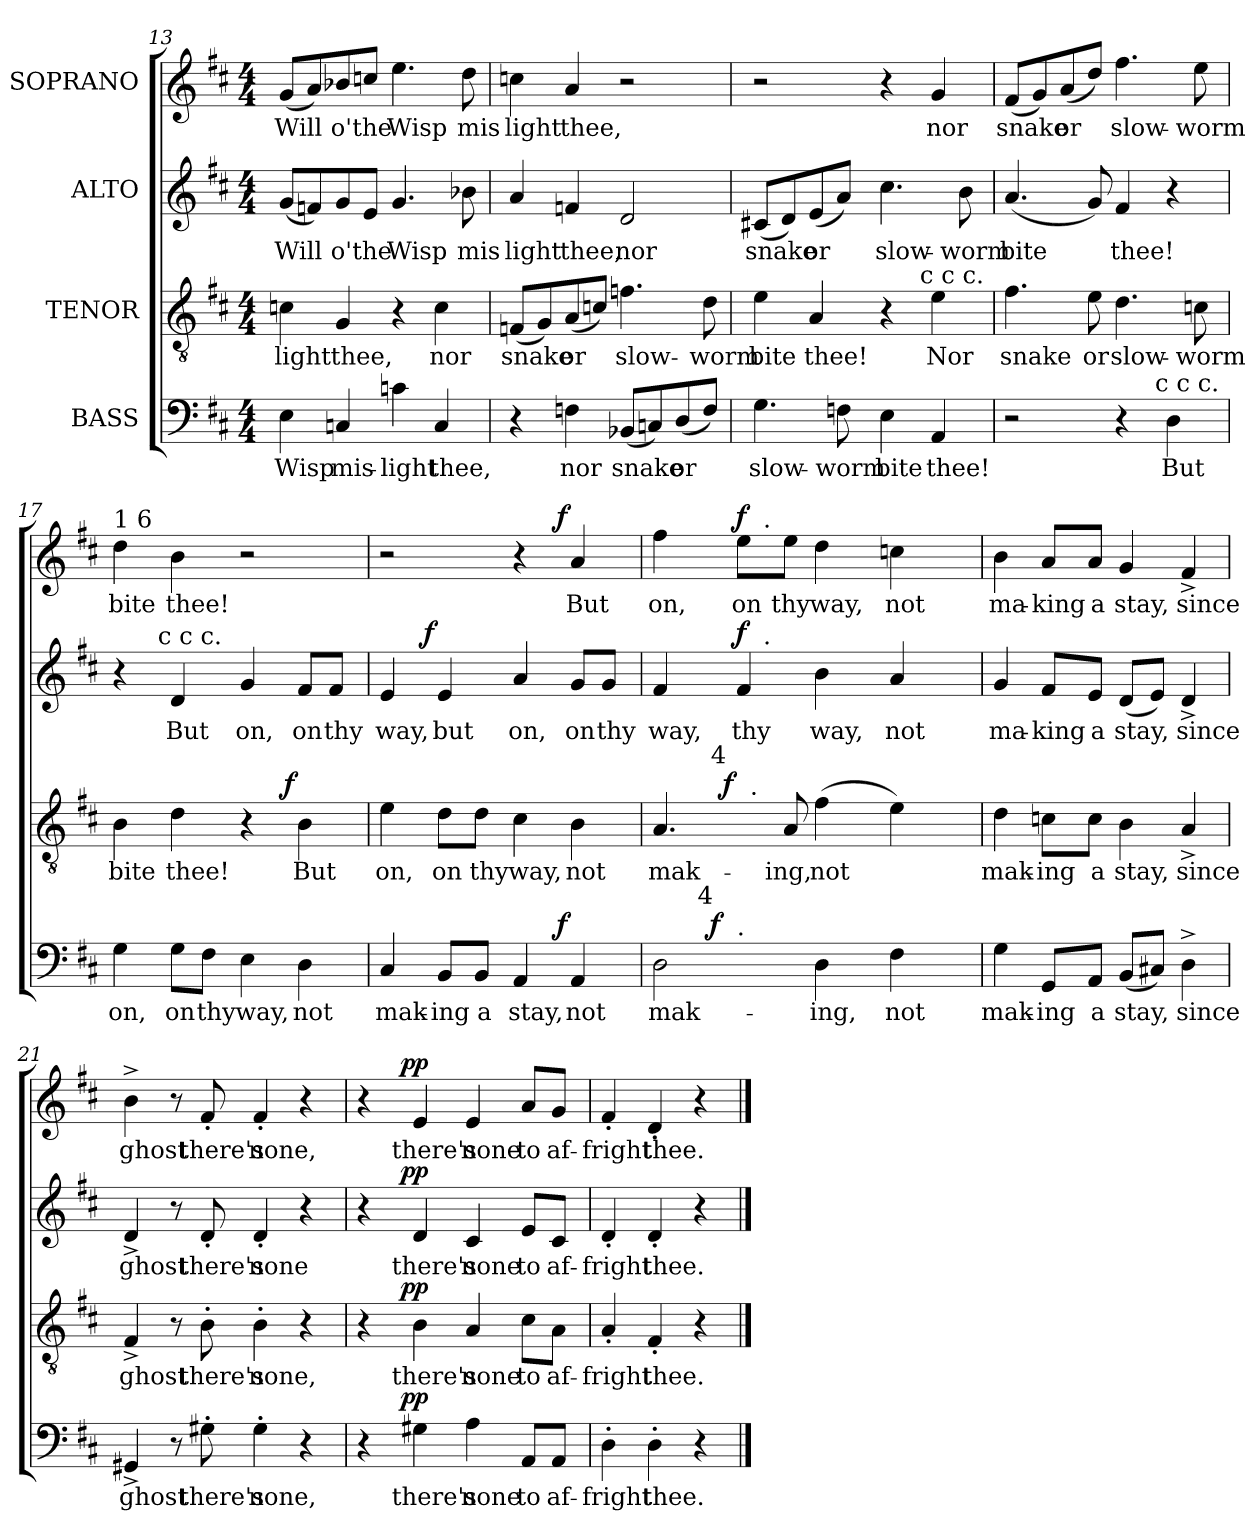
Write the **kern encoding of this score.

**kern	**text	**dynam	**kern	**text	**dynam	**kern	**text	**dynam	**kern	**text	**dynam
*part4	*part4	*part4	*part3	*part3	*part3	*part2	*part2	*part2	*part1	*part1	*part1
*staff4	*staff4	*staff4	*staff3	*staff3	*staff3	*staff2	*staff2	*staff2	*staff1	*staff1	*staff1
*I"BASS	*	*	*I"TENOR	*	*	*I"ALTO	*	*	*I"SOPRANO	*	*
!!LO:PB:g=z
*clefF4	*	*	*clefGv2	*	*	*clefG2	*	*	*clefG2	*	*
*k[f#c#]	*	*	*k[f#c#]	*	*	*k[f#c#]	*	*	*k[f#c#]	*	*
*D:	*	*	*D:	*	*	*D:	*	*	*D:	*	*
*M4/4	*	*	*M4/4	*	*	*M4/4	*	*	*M4/4	*	*
=13	=13	=13	=13	=13	=13	=13	=13	=13	=13	=13	=13
!	!LO:LY:b	!	!	!LO:LY:b	!	!	!LO:LY:b	!	!	!LO:LY:b	!
4E\	Wisp	.	4cn\	light	.	(<8g/L	Will	.	(<8g/L	Will	.
.	.	.	.	.	.	8fn/)	.	.	8a/)	.	.
!	!LO:LY:b	!	!	!LO:LY:b	!	!	!LO:LY:b	!	!	!LO:LY:b	!
4Cn/	mis-	.	4G/	thee,	.	8g/	o'	.	8b-X/	o'	.
!	!	!	!	!	!	!	!LO:LY:b	!	!	!LO:LY:b	!
.	.	.	.	.	.	8e/J	the	.	8ccn/J	the	.
!	!LO:LY:b	!	!	!	!	!	!LO:LY:b	!	!	!LO:LY:b	!
4cn\	-light	.	4r	.	.	4.g/	Wisp	.	4.ee\	Wisp	.
!	!LO:LY:b	!	!	!LO:LY:b	!	!	!	!	!	!	!
4C/	thee,	.	4c\	nor	.	.	.	.	.	.	.
!	!	!	!	!	!	!	!LO:LY:b	!	!	!LO:LY:b	!
.	.	.	.	.	.	8b-X\	mis	.	8dd\	mis	.
=14	=14	=14	=14	=14	=14	=14	=14	=14	=14	=14	=14
!	!	!	!	!LO:LY:b	!	!	!LO:LY:b	!	!	!LO:LY:b	!
4r	.	.	(<8Fn/L	snake	.	4a/	light	.	4ccn\	light	.
.	.	.	8G/)	.	.	.	.	.	.	.	.
!	!LO:LY:b	!	!	!LO:LY:b	!	!	!LO:LY:b	!	!	!LO:LY:b	!
4Fn\	nor	.	(<8A/	or	.	4fn/	thee,	.	4a/	thee,	.
.	.	.	8cn/J)	.	.	.	.	.	.	.	.
!	!LO:LY:b	!	!	!LO:LY:b	!	!	!LO:LY:b	!	!	!	!
(<8BB-X/L	snake	.	4.fn\	slow-	.	2d/	nor	.	2r	.	.
8Cn/)	.	.	.	.	.	.	.	.	.	.	.
!	!LO:LY:b	!	!	!	!	!	!	!	!	!	!
(<8D/	or	.	.	.	.	.	.	.	.	.	.
!	!	!	!	!LO:LY:b	!	!	!	!	!	!	!
8F/J)	.	.	8d\	-worm	.	.	.	.	.	.	.
=15	=15	=15	=15	=15	=15	=15	=15	=15	=15	=15	=15
!	!LO:LY:b	!	!	!LO:LY:b	!	!	!LO:LY:b	!	!	!	!
*	*	*	*^	*	*	*	*	*	*	*	*
4.G\	slow-	.	4e\	2ryy	bite	.	(<8c#X/L	snake	.	2r	.	.
.	.	.	.	.	.	.	8d/)	.	.	.	.	.
!	!	!	!	!	!LO:LY:b	!	!	!LO:LY:b	!	!	!	!
.	.	.	4A/	.	thee!	.	(<8e/	or	.	.	.	.
!	!LO:LY:b	!	!	!	!	!	!	!	!	!	!	!
8Fn\	-worm	.	.	.	.	.	8a/J)	.	.	.	.	.
!	!LO:LY:b	!	!	!	!	!	!	!LO:LY:b	!	!	!	!
4E\	bite	.	4r	8..ryy	.	.	4.cc#\	slow-	.	4r	.	.
!	!	!	!	!LO:TX:a:t=c c c.	!	!	!	!	!	!	!	!
.	.	.	.	4ryy	.	.	.	.	.	.	.	.
!	!LO:LY:b	!	!	!	!LO:LY:b	!	!	!	!	!	!LO:LY:b	!
4AA/	thee!	.	4e\	.	Nor	.	.	.	.	4g/	nor	.
!	!	!	!	!	!	!	!	!LO:LY:b	!	!	!	!
.	.	.	.	.	.	.	8b\	-worm	.	.	.	.
.	.	.	.	32ryy	.	.	.	.	.	.	.	.
=16	=16	=16	=16	=16	=16	=16	=16	=16	=16	=16	=16	=16
!	!	!	!	!	!LO:LY:b	!	!	!LO:LY:b	!	!	!LO:LY:b	!
*^	*	*	*v	*v	*	*	*	*	*	*	*	*
2r	2ryy	.	.	4.f#\	snake	.	(<4.a/	bite	.	(<8f#/L	snake	.
.	.	.	.	.	.	.	.	.	.	8g/)	.	.
!	!	!	!	!	!	!	!	!	!	!	!LO:LY:b	!
.	.	.	.	.	.	.	.	.	.	(<8a/	or	.
!	!	!	!	!	!LO:LY:b	!	!	!	!	!	!	!
.	.	.	.	8e\	or	.	8g/)	.	.	8dd/J)	.	.
!	!	!	!	!	!LO:LY:b	!	!	!LO:LY:b	!	!	!LO:LY:b	!
4r	8..ryy	.	.	4.d\	slow-	.	4f#/	thee!	.	4.ff#\	slow-	.
!	!LO:TX:a:t=c c c.	!	!	!	!	!	!	!	!	!	!	!
.	4ryy	.	.	.	.	.	.	.	.	.	.	.
!	!	!LO:LY:b	!	!	!	!	!	!	!	!	!	!
4D\	.	But	.	.	.	.	4r	.	.	.	.	.
!	!	!	!	!	!LO:LY:b	!	!	!	!	!	!LO:LY:b	!
.	.	.	.	8cn\	-worm	.	.	.	.	8ee\	-worm	.
.	32ryy	.	.	.	.	.	.	.	.	.	.	.
!!LO:LB:g=z
=17	=17	=17	=17	=17	=17	=17	=17	=17	=17	=17	=17	=17
!	!	!	!	!	!	!	!	!	!	!LO:TX:a:t=1 6	!	!
!	!	!LO:LY:b	!	!	!LO:LY:b	!	!	!	!	!	!LO:LY:b	!
*v	*v	*	*	*^	*	*	*^	*	*	*	*	*
4G\	on,	.	4B\	2ryy	bite	.	4r	8..ryy	.	.	4dd\	bite	.
!	!	!	!	!	!	!	!	!LO:TX:a:t=c c c.	!	!	!	!	!
.	.	.	.	.	.	.	.	2ryy	.	.	.	.	.
!	!LO:LY:b	!	!	!	!LO:LY:b	!	!	!	!LO:LY:b	!	!	!LO:LY:b	!
8G\L	on	.	4d\	.	thee!	.	4d/	.	But	.	4b\	thee!	.
!	!LO:LY:b	!	!	!	!	!	!	!	!	!	!	!	!
8F#\J	thy	.	.	.	.	.	.	.	.	.	.	.	.
!	!LO:LY:b	!	!	!	!	!	!	!	!LO:LY:b	!	!	!	!
4E\	way,	.	4r	8..ryy	.	.	4g/	.	on,	.	2r	.	.
!	!	!	!	!	!	!LO:DY:a	!	!	!	!	!	!	!
.	.	.	.	4ryy	.	f	.	4ryy	.	.	.	.	.
!	!LO:LY:b	!	!	!	!LO:LY:b	!	!	!	!LO:LY:b	!	!	!	!
4D\	not	.	4B\	.	But	.	8f#/L	.	on	.	.	.	.
!	!	!	!	!	!	!	!	!	!LO:LY:b	!	!	!	!
.	.	.	.	.	.	.	8f#/J	.	thy	.	.	.	.
.	.	.	.	32ryy	.	.	.	32ryy	.	.	.	.	.
=18	=18	=18	=18	=18	=18	=18	=18	=18	=18	=18	=18	=18	=18
!	!LO:LY:b	!	!	!	!LO:LY:b	!	!	!	!LO:LY:b	!	!	!	!
*^	*	*	*v	*v	*	*	*	*	*	*	*^	*	*
4C#/	2ryy	mak-	.	4e\	on,	.	4e/	8..ryy	way,	.	2r	2ryy	.	.
!	!	!	!	!	!	!	!	!	!	!LO:DY:a	!	!	!	!
.	.	.	.	.	.	.	.	2ryy	.	f	.	.	.	.
!	!	!LO:LY:b	!	!	!LO:LY:b	!	!	!	!LO:LY:b	!	!	!	!	!
8BB/L	.	-ing	.	8d\L	on	.	4e/	.	but	.	.	.	.	.
!	!	!LO:LY:b	!	!	!LO:LY:b	!	!	!	!	!	!	!	!	!
8BB/J	.	a	.	8d\J	thy	.	.	.	.	.	.	.	.	.
!	!	!LO:LY:b	!	!	!LO:LY:b	!	!	!	!LO:LY:b	!	!	!	!	!
4AA/	8..ryy	stay,	.	4c#\	way,	.	4a/	.	on,	.	4r	8..ryy	.	.
!	!	!	!LO:DY:a	!	!	!	!	!	!	!	!	!	!	!LO:DY:a
.	4ryy	.	f	.	.	.	.	4ryy	.	.	.	4ryy	.	f
!	!	!LO:LY:b	!	!	!LO:LY:b	!	!	!	!LO:LY:b	!	!	!	!LO:LY:b	!
4AA/	.	not	.	4B\	not	.	8g/L	.	on	.	4a/	.	But	.
!	!	!	!	!	!	!	!	!	!LO:LY:b	!	!	!	!	!
.	.	.	.	.	.	.	8g/J	.	thy	.	.	.	.	.
.	32ryy	.	.	.	.	.	.	32ryy	.	.	.	32ryy	.	.
=19	=19	=19	=19	=19	=19	=19	=19	=19	=19	=19	=19	=19	=19	=19
!	!	!LO:LY:b	!	!	!LO:LY:b	!	!	!	!LO:LY:b	!	!	!	!LO:LY:b	!
*^	*	*	*	*^	*	*	*	*	*	*	*	*	*	*
*	*	*^	*	*	*	*^	*	*	*	*	*	*	*	*	*	*
*	*	*	*	*	*	*	*	*^	*	*	*	*	*	*	*	*	*	*
2D\	8.ryy	8ryy	4ryy	mak-	.	4.A/	8..ryy	8.ryy	4ryy	mak-	.	4f#/	4ryy	way,	.	4ff#\	4ryy	on,	.
.	.	32ryy	.	.	.	.	.	.	.	.	.	.	.	.	.	.	.	.	.
!	!	!LO:TX:a:t=4	!	!	!	!	!	!	!	!	!	!	!	!	!	!	!	!	!
.	.	2ryy	.	.	.	.	.	.	.	.	.	.	.	.	.	.	.	.	.
!	!	!	!	!	!	!	!	!LO:TX:a:t=4	!	!	!	!	!	!	!	!	!	!	!
!	!	!	!	!	!LO:DY:a	!	!	!	!	!	!	!	!	!	!	!	!	!	!
.	2ryy	.	.	.	f	.	.	2ryy	.	.	.	.	.	.	.	.	.	.	.
!	!	!	!	!	!	!	!	!	!	!	!LO:DY:a	!	!	!	!	!	!	!	!
.	.	.	.	.	.	.	2ryy	.	.	.	f	.	.	.	.	.	.	.	.
!	!	!	!LO:TX:a:t=.	!	!	!	!	!	!	!	!	!	!	!	!	!	!	!	!
!	!	!	!	!	!	!	!	!	!	!	!	!	!	!LO:LY:b	!LO:DY:a	!	!	!LO:LY:b	!LO:DY:a
.	.	.	2.ryy	.	.	.	.	.	32ryy	.	.	4f#</	16ryy	thy	f	8ee>\L	16ryy	on	f
!	!	!	!	!	!	!	!	!	!LO:TX:a:t=.	!	!	!	!	!	!	!	!	!	!
.	.	.	.	.	.	.	.	.	2ryy	.	.	.	.	.	.	.	.	.	.
!	!	!	!	!	!	!	!	!	!	!	!	!	!	!	!	!	!LO:TX:a:t=.	!	!
!	!	!	!	!	!	!	!	!	!	!	!	!	!LO:TX:a:t=.	!	!	!	!	!	!
.	.	.	.	.	.	.	.	.	.	.	.	.	2ryy	.	.	.	2ryy	.	.
!	!	!	!	!	!	!	!	!	!	!LO:LY:b	!	!	!	!	!	!	!	!LO:LY:b	!
.	.	.	.	.	.	8A/	.	.	.	-ing,	.	.	.	.	.	8ee\J	.	thy	.
!	!	!	!	!LO:LY:b	!	!	!	!	!	!LO:LY:b	!	!	!	!LO:LY:b	!	!	!	!LO:LY:b	!
4D\	.	.	.	-ing,	.	(>4f#\	.	.	.	not	.	4b\	.	way,	.	4dd\	.	way,	.
.	.	4ryy	.	.	.	.	.	.	.	.	.	.	.	.	.	.	.	.	.
.	4ryy	.	.	.	.	.	.	4ryy	.	.	.	.	.	.	.	.	.	.	.
.	.	.	.	.	.	.	4ryy	.	.	.	.	.	.	.	.	.	.	.	.
!	!	!	!	!LO:LY:b	!	!	!	!	!	!	!	!	!	!LO:LY:b	!	!	!	!LO:LY:b	!
4F#\	.	.	.	not	.	4e\)	.	.	.	.	.	4a/	.	not	.	4ccn\	.	not	.
.	.	.	.	.	.	.	.	.	8..ryy	.	.	.	.	.	.	.	.	.	.
.	.	.	.	.	.	.	.	.	.	.	.	.	8.ryy	.	.	.	8.ryy	.	.
.	.	16.ryy	.	.	.	.	.	.	.	.	.	.	.	.	.	.	.	.	.
.	16ryy	.	.	.	.	.	.	16ryy	.	.	.	.	.	.	.	.	.	.	.
.	.	.	.	.	.	.	32ryy	.	.	.	.	.	.	.	.	.	.	.	.
!!LO:LB:g=z
=20	=20	=20	=20	=20	=20	=20	=20	=20	=20	=20	=20	=20	=20	=20	=20	=20	=20	=20	=20
!	!	!	!	!	!	!	!	!	!	!	!	!	!	!	!	!LO:TX:a:t=1 9	!	!	!
!	!	!	!	!LO:LY:b	!	!	!	!	!	!LO:LY:b	!	!	!	!LO:LY:b	!	!	!	!LO:LY:b	!
*v	*v	*v	*v	*	*	*	*	*	*	*	*	*v	*v	*	*	*v	*v	*	*
*	*	*	*v	*v	*v	*v	*	*	*	*	*	*	*	*
4G\	mak-	.	4d\	mak-	.	4g/	ma-	.	4b\	ma-	.
!	!LO:LY:b	!	!	!LO:LY:b	!	!	!LO:LY:b	!	!	!LO:LY:b	!
8GG/L	-ing	.	8cn\L	-ing	.	8f#/L	-king	.	8a/L	-king	.
!	!LO:LY:b	!	!	!LO:LY:b	!	!	!LO:LY:b	!	!	!LO:LY:b	!
8AA/J	a	.	8c\J	a	.	8e/J	a	.	8a/J	a	.
!	!LO:LY:b	!	!	!LO:LY:b	!	!	!LO:LY:b	!	!	!LO:LY:b	!
(<8BB/L	stay,	.	4B\	stay,	.	(<8d/L	stay,	.	4g/	stay,	.
8C#X/J)	.	.	.	.	.	8e/J)	.	.	.	.	.
!	!LO:LY:b	!	!	!LO:LY:b	!	!	!LO:LY:b	!	!	!LO:LY:b	!
4D^>\	since	.	4A^</	since	.	4d^</	since	.	4f#^</	since	.
=21	=21	=21	=21	=21	=21	=21	=21	=21	=21	=21	=21
!	!LO:LY:b	!	!	!LO:LY:b	!	!	!LO:LY:b	!	!	!LO:LY:b	!
4GG#X^</	ghost	.	4F#^</	ghost	.	4d^</	ghost	.	4b^>\	ghost	.
8r	.	.	8r	.	.	8r	.	.	8r	.	.
!	!LO:LY:b	!	!	!LO:LY:b	!	!	!LO:LY:b	!	!	!LO:LY:b	!
8G#X'>\	there's	.	8B'>\	there's	.	8d'</	there's	.	8f#'</	there's	.
!	!LO:LY:b	!	!	!LO:LY:b	!	!	!LO:LY:b	!	!	!LO:LY:b	!
4G#'>\	none,	.	4B'>\	none,	.	4d'</	none	.	4f#'</	none,	.
4r	.	.	4r	.	.	4r	.	.	4r	.	.
=22	=22	=22	=22	=22	=22	=22	=22	=22	=22	=22	=22
*^	*	*	*^	*	*	*^	*	*	*^	*	*
4r	8..ryy	.	.	4r	8..ryy	.	.	4r	8..ryy	.	.	4r	8..ryy	.	.
!	!	!	!LO:DY:a	!	!	!	!LO:DY:a	!	!	!	!LO:DY:a	!	!	!	!LO:DY:a
.	2ryy	.	pp	.	2ryy	.	pp	.	2ryy	.	pp	.	2ryy	.	pp
!	!	!LO:LY:b	!	!	!	!LO:LY:b	!	!	!	!LO:LY:b	!	!	!	!LO:LY:b	!
4G#X\	.	there's	.	4B\	.	there's	.	4d/	.	there's	.	4e/	.	there's	.
!	!	!LO:LY:b	!	!	!	!LO:LY:b	!	!	!	!LO:LY:b	!	!	!	!LO:LY:b	!
4A\	.	none	.	4A/	.	none	.	4c#/	.	none	.	4e/	.	none	.
.	4ryy	.	.	.	4ryy	.	.	.	4ryy	.	.	.	4ryy	.	.
!	!	!LO:LY:b	!	!	!	!LO:LY:b	!	!	!	!LO:LY:b	!	!	!	!LO:LY:b	!
8AA/L	.	to	.	8c#\L	.	to	.	8e/L	.	to	.	8a/L	.	to	.
!	!	!LO:LY:b	!	!	!	!LO:LY:b	!	!	!	!LO:LY:b	!	!	!	!LO:LY:b	!
8AA/J	.	af-	.	8A\J	.	af-	.	8c#/J	.	af-	.	8g/J	.	af-	.
.	32ryy	.	.	.	32ryy	.	.	.	32ryy	.	.	.	32ryy	.	.
=23	=23	=23	=23	=23	=23	=23	=23	=23	=23	=23	=23	=23	=23	=23	=23
!	!	!LO:LY:b	!	!	!	!LO:LY:b	!	!	!	!LO:LY:b	!	!	!	!LO:LY:b	!
*v	*v	*	*	*	*	*	*	*v	*v	*	*	*v	*v	*	*
*	*	*	*v	*v	*	*	*	*	*	*	*	*
4D'>\	-fright	.	4A'</	-fright	.	4d'</	-fright	.	4f#'</	-fright	.
!	!LO:LY:b	!	!	!LO:LY:b	!	!	!LO:LY:b	!	!	!LO:LY:b	!
4D'>\	thee.	.	4F#'</	thee.	.	4d'</	thee.	.	4d'</	thee.	.
4r	.	.	4r	.	.	4r	.	.	4r	.	.
==	==	==	==	==	==	==	==	==	==	==	==
*-	*-	*-	*-	*-	*-	*-	*-	*-	*-	*-	*-
